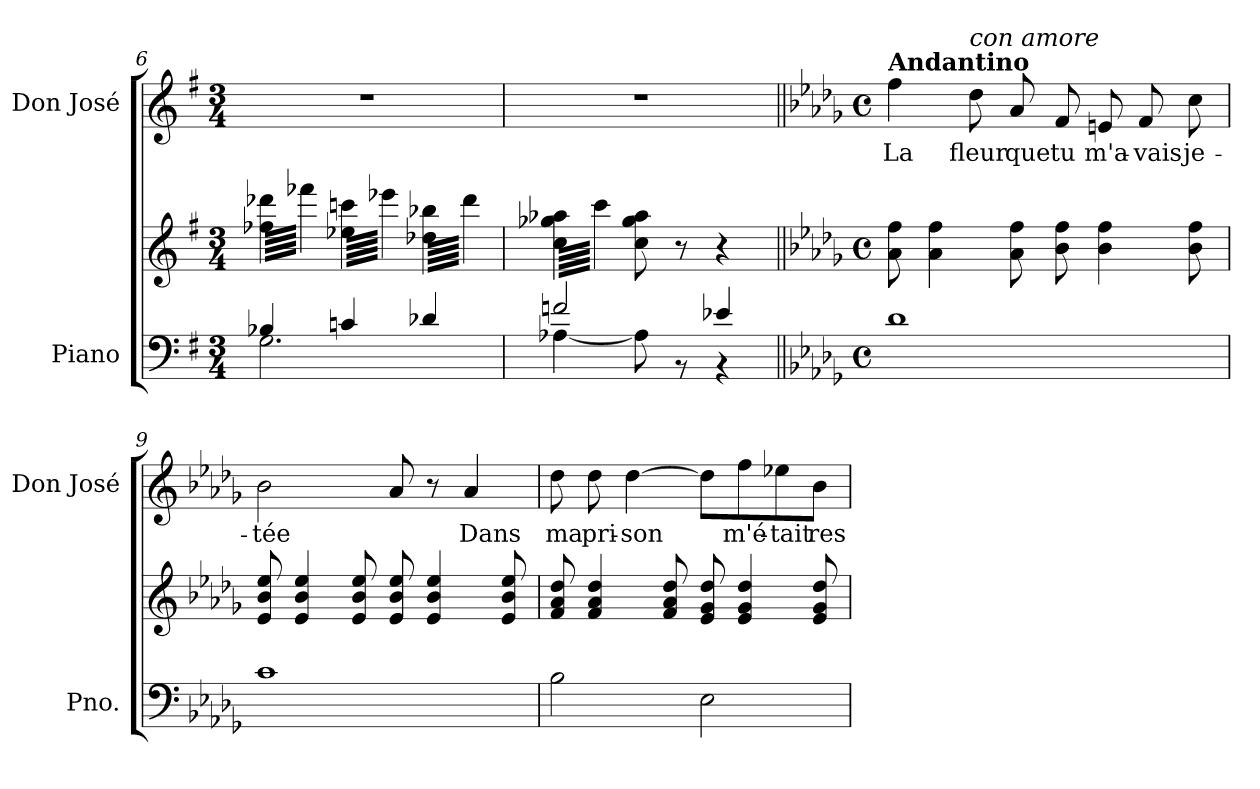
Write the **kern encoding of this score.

**kern	**kern	**kern	**text
*part2	*part2	*part1	*part1
*staff3	*staff2	*staff1	*staff1
*I"Piano	*	*I"Don José	*
*I'Pno.	*	*I'Don José	*
*clefF4	*clefG2	*clefG2	*
*k[f#]	*k[f#]	*k[f#]	*
*M3/4	*M3/4	*M3/4	*
=6	=6	=6	=6
*^	*	*	*
*	*	*tremolo	*	*
4B-X/	2.G\	(64ff-X\ 64ddd-X\LLLL	2.r	.
.	.	64fff-X\)	.	.
.	.	64ff-X\ 64ddd-X\	.	.
.	.	64fff-X\)	.	.
.	.	64ff-X\ 64ddd-X\	.	.
.	.	64fff-X\)	.	.
.	.	64ff-X\ 64ddd-X\	.	.
.	.	64fff-X\)	.	.
.	.	64ff-X\ 64ddd-X\	.	.
.	.	64fff-X\)	.	.
.	.	64ff-X\ 64ddd-X\	.	.
.	.	64fff-X\)	.	.
.	.	64ff-X\ 64ddd-X\	.	.
.	.	64fff-X\)	.	.
.	.	64ff-X\ 64ddd-X\	.	.
.	.	64fff-X\)JJJJ	.	.
4cn/	.	(64ee-X\ 64cccn\LLLL	.	.
.	.	64eee-X\)	.	.
.	.	64ee-X\ 64cccn\	.	.
.	.	64eee-X\)	.	.
.	.	64ee-X\ 64cccn\	.	.
.	.	64eee-X\)	.	.
.	.	64ee-X\ 64cccn\	.	.
.	.	64eee-X\)	.	.
.	.	64ee-X\ 64cccn\	.	.
.	.	64eee-X\)	.	.
.	.	64ee-X\ 64cccn\	.	.
.	.	64eee-X\)	.	.
.	.	64ee-X\ 64cccn\	.	.
.	.	64eee-X\)	.	.
.	.	64ee-X\ 64cccn\	.	.
.	.	64eee-X\)JJJJ	.	.
4d-X/	.	(64dd-X\ 64bb-X\LLLL	.	.
.	.	64ddd-\)	.	.
.	.	64dd-X\ 64bb-X\	.	.
.	.	64ddd-\)	.	.
.	.	64dd-X\ 64bb-X\	.	.
.	.	64ddd-\)	.	.
.	.	64dd-X\ 64bb-X\	.	.
.	.	64ddd-\)	.	.
.	.	64dd-X\ 64bb-X\	.	.
.	.	64ddd-\)	.	.
.	.	64dd-X\ 64bb-X\	.	.
.	.	64ddd-\)	.	.
.	.	64dd-X\ 64bb-X\	.	.
.	.	64ddd-\)	.	.
.	.	64dd-X\ 64bb-X\	.	.
.	.	64ddd-\)JJJJ	.	.
!!LO:LB:g=z
=7	=7	=7	=7	=7
2fn/	[4A-X\	(64cc\ 64gg-X\ 64aa-X\LLLL	2.r	.
.	.	64ccc\)	.	.
.	.	64cc\ 64gg-X\ 64aa-X\	.	.
.	.	64ccc\)	.	.
.	.	64cc\ 64gg-X\ 64aa-X\	.	.
.	.	64ccc\)	.	.
.	.	64cc\ 64gg-X\ 64aa-X\	.	.
.	.	64ccc\)	.	.
.	.	64cc\ 64gg-X\ 64aa-X\	.	.
.	.	64ccc\)	.	.
.	.	64cc\ 64gg-X\ 64aa-X\	.	.
.	.	64ccc\)	.	.
.	.	64cc\ 64gg-X\ 64aa-X\	.	.
.	.	64ccc\)	.	.
.	.	64cc\ 64gg-X\ 64aa-X\	.	.
.	.	64ccc\)JJJJ	.	.
*	*	*Xtremolo	*	*
.	8A-\]	8cc\ 8gg-\ 8aa-\	.	.
.	.	.	.	.
.	.	.	.	.
.	.	.	.	.
.	.	.	.	.
.	.	.	.	.
.	.	.	.	.
.	.	.	.	.
.	8r	8r	.	.
4e-X/	4r	4r	.	.
*v	*v	*	*	*
=8||	=8||	=8||	=8||
*k[b-e-a-d-g-]	*k[b-e-a-d-g-]	*k[b-e-a-d-g-]	*
*M4/4	*M4/4	*M4/4	*
*met(c)	*met(c)	*met(c)	*
*	*	*MM69	*
*^	*	*	*
!	!	!	!LO:TX:a:B:t=Andantino	!
*v	*v	*	*	*
1d-	8a-\ 8ff\	4ff\	La
.	4a-\ 4ff\	.	.
!	!	!LO:TX:a:i:t=con amore	!
.	.	8dd-\	fleur
.	8a-\ 8ff\	8a-/	que
.	8b-\ 8ff\	8f/	tu
.	4b-\ 4ff\	8en/	m'a-
.	.	8f/	-vais
.	8b-\ 8ff\	8cc\	je-
=9	=9	=9	=9
1c	8e-/ 8b-/ 8ee-/	2b-\	-tée
.	4e-/ 4b-/ 4ee-/	.	.
.	8e-/ 8b-/ 8ee-/	.	.
.	8e-/ 8b-/ 8ee-/	8a-/	.
.	4e-/ 4b-/ 4ee-/	8r	.
.	.	4a-/	Dans
.	8e-/ 8b-/ 8ee-/	.	.
!!LO:LB:g=z
=10	=10	=10	=10
2B-\	8f/ 8a-/ 8dd-/	8dd-\	ma
.	4f/ 4a-/ 4dd-/	8dd-\	pri-
.	.	[4dd-\	-son
.	8f/ 8a-/ 8dd-/	.	.
2E-\	8e-/ 8g-/ 8dd-/	8dd-\L]	.
.	4e-/ 4g-/ 4dd-/	8ff\	m'é-
.	.	8ee-X\	-tait
.	8e-/ 8g-/ 8dd-/	8b-\J	res-
=	=	=	=
*-	*-	*-	*-
